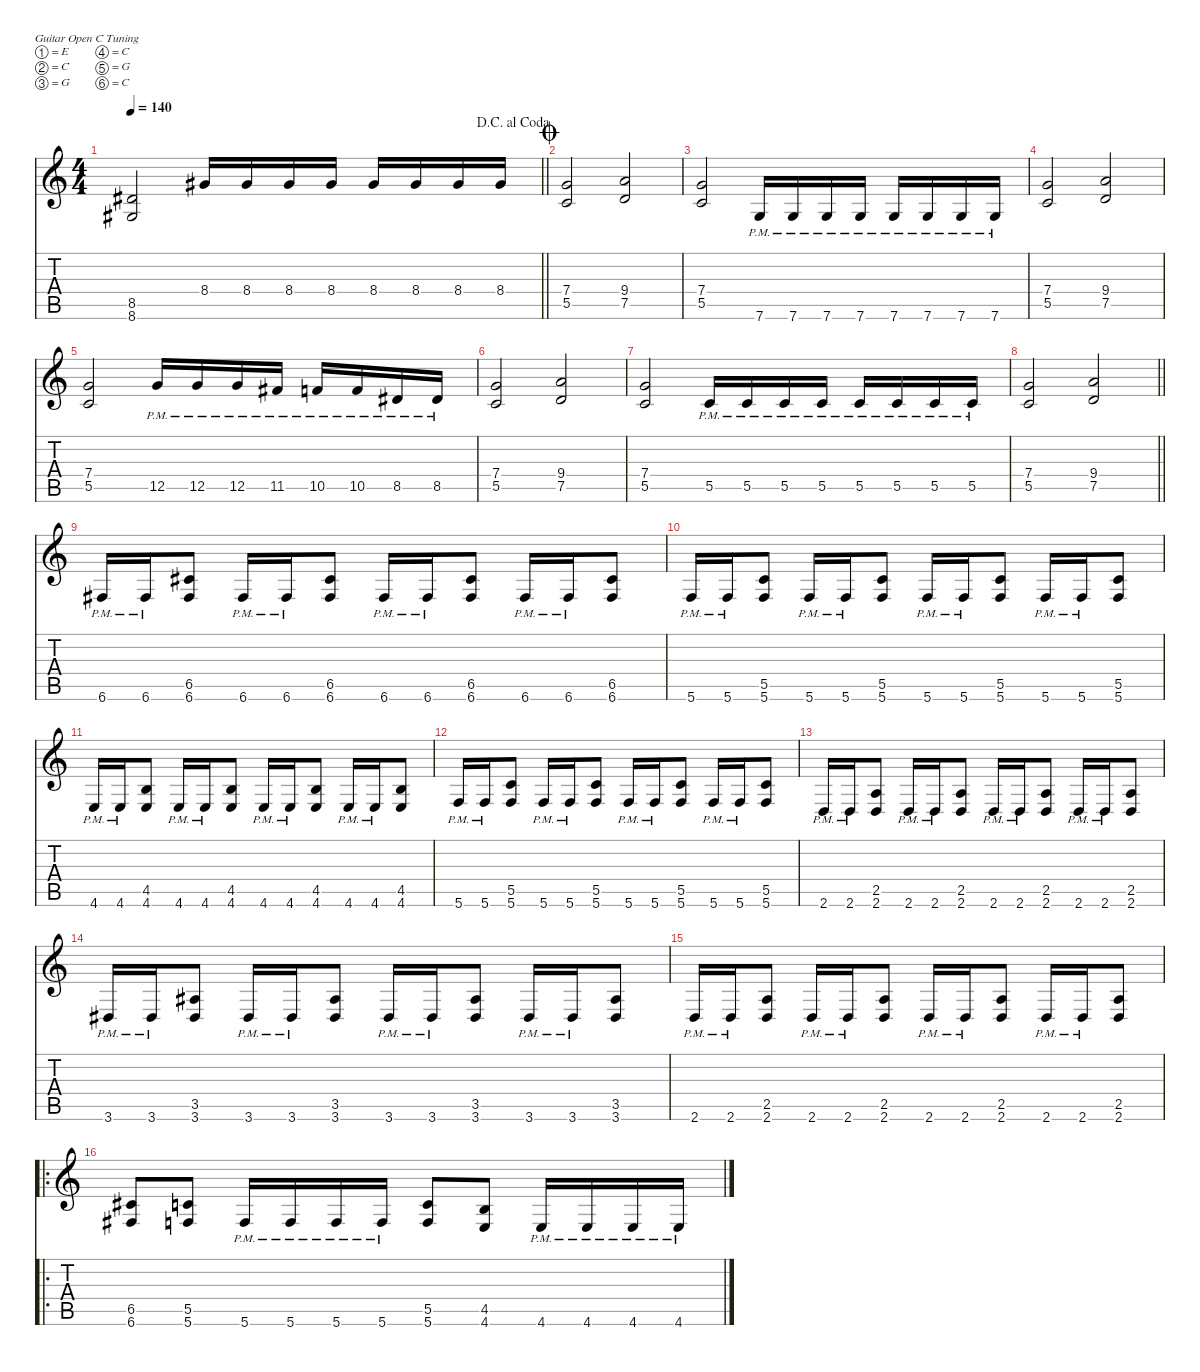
\defaultSystemsLayout 4
\hideDynamics
\bracketExtendMode nobrackets
\singleTrackTrackNamePolicy hidden
\multiTrackTrackNamePolicy hidden
\firstSystemTrackNameMode fullname
\firstSystemTrackNameOrientation horizontal
\otherSystemsTrackNameOrientation horizontal
\track ("Guitar 1" "dist.guit.") {mute instrument distortionguitar}
\staff {score tabs}
\tuning (E4 C4 G3 C3 G2 C2)
\ts (4 4)
\jump dacapoalcoda
\tempo 140
\clef g2
\barLineRight lightlight
\ks c
(8.5{acc #} 8.6{acc #}).2{dy f beam Up} 8.4{acc #}.16{beam Up} 8.4{acc #}.16{beam Up} 8.4{acc #}.16{beam Up} 8.4{acc #}.16{beam Up} 8.4{acc #}.16{beam Up} 8.4{acc #}.16{beam Up} 8.4{acc #}.16{beam Up} 8.4{acc #}.16{beam Up} |
\jump coda
(7.4 5.5).2{beam Up} (9.4 7.5).2{beam Up} |
(7.4 5.5).2{beam Up} 7.6{pm}.16{beam Up} 7.6{pm}.16{beam Up} 7.6{pm}.16{beam Up} 7.6{pm}.16{beam Up} 7.6{pm}.16{beam Up} 7.6{pm}.16{beam Up} 7.6{pm}.16{beam Up} 7.6{pm}.16{beam Up} |
(7.4 5.5).2{beam Up} (9.4 7.5).2{beam Up} |
(7.4 5.5).2{beam Up} 12.5{pm}.16{beam Up} 12.5{pm}.16{beam Up} 12.5{pm}.16{beam Up} 11.5{pm acc #}.16{beam Up} 10.5{pm}.16{beam Up} 10.5{pm}.16{beam Up} 8.5{pm acc #}.16{beam Up} 8.5{pm acc #}.16{beam Up} |
(7.4 5.5).2{beam Up} (9.4 7.5).2{beam Up} |
(7.4 5.5).2{beam Up} 5.5{pm}.16{beam Up} 5.5{pm}.16{beam Up} 5.5{pm}.16{beam Up} 5.5{pm}.16{beam Up} 5.5{pm}.16{beam Up} 5.5{pm}.16{beam Up} 5.5{pm}.16{beam Up} 5.5{pm}.16{beam Up} |
\barLineRight lightlight
(7.4 5.5).2{beam Up} (9.4 7.5).2{beam Up} |
6.6{pm acc #}.16{beam Up} 6.6{pm acc #}.16{beam Up} (6.5{acc #} 6.6{acc #}).8{beam Up} 6.6{pm acc #}.16{beam Up} 6.6{pm acc #}.16{beam Up} (6.5{acc #} 6.6{acc #}).8{beam Up} 6.6{pm acc #}.16{beam Up} 6.6{pm acc #}.16{beam Up} (6.5{acc #} 6.6{acc #}).8{beam Up} 6.6{pm acc #}.16{beam Up} 6.6{pm acc #}.16{beam Up} (6.5{acc #} 6.6{acc #}).8{beam Up} |
5.6{pm}.16{beam Up} 5.6{pm}.16{beam Up} (5.5 5.6).8{beam Up} 5.6{pm}.16{beam Up} 5.6{pm}.16{beam Up} (5.5 5.6).8{beam Up} 5.6{pm}.16{beam Up} 5.6{pm}.16{beam Up} (5.5 5.6).8{beam Up} 5.6{pm}.16{beam Up} 5.6{pm}.16{beam Up} (5.5 5.6).8{beam Up} |
4.6{pm}.16{beam Up} 4.6{pm}.16{beam Up} (4.5 4.6).8{beam Up} 4.6{pm}.16{beam Up} 4.6{pm}.16{beam Up} (4.5 4.6).8{beam Up} 4.6{pm}.16{beam Up} 4.6{pm}.16{beam Up} (4.5 4.6).8{beam Up} 4.6{pm}.16{beam Up} 4.6{pm}.16{beam Up} (4.5 4.6).8{beam Up} |
5.6{pm}.16{beam Up} 5.6{pm}.16{beam Up} (5.5 5.6).8{beam Up} 5.6{pm}.16{beam Up} 5.6{pm}.16{beam Up} (5.5 5.6).8{beam Up} 5.6{pm}.16{beam Up} 5.6{pm}.16{beam Up} (5.5 5.6).8{beam Up} 5.6{pm}.16{beam Up} 5.6{pm}.16{beam Up} (5.5 5.6).8{beam Up} |
2.6{pm}.16{beam Up} 2.6{pm}.16{beam Up} (2.5 2.6).8{beam Up} 2.6{pm}.16{beam Up} 2.6{pm}.16{beam Up} (2.5 2.6).8{beam Up} 2.6{pm}.16{beam Up} 2.6{pm}.16{beam Up} (2.5 2.6).8{beam Up} 2.6{pm}.16{beam Up} 2.6{pm}.16{beam Up} (2.5 2.6).8{beam Up} |
3.6{pm acc #}.16{beam Up} 3.6{pm acc #}.16{beam Up} (3.5{acc #} 3.6{acc #}).8{beam Up} 3.6{pm acc #}.16{beam Up} 3.6{pm acc #}.16{beam Up} (3.5{acc #} 3.6{acc #}).8{beam Up} 3.6{pm acc #}.16{beam Up} 3.6{pm acc #}.16{beam Up} (3.5{acc #} 3.6{acc #}).8{beam Up} 3.6{pm acc #}.16{beam Up} 3.6{pm acc #}.16{beam Up} (3.5{acc #} 3.6{acc #}).8{beam Up} |
2.6{pm}.16{beam Up} 2.6{pm}.16{beam Up} (2.5 2.6).8{beam Up} 2.6{pm}.16{beam Up} 2.6{pm}.16{beam Up} (2.5 2.6).8{beam Up} 2.6{pm}.16{beam Up} 2.6{pm}.16{beam Up} (2.5 2.6).8{beam Up} 2.6{pm}.16{beam Up} 2.6{pm}.16{beam Up} (2.5 2.6).8{beam Up} |
\ro
(6.5{acc #} 6.6{acc #}).8{beam Up} (5.5 5.6).8{beam Up} 5.6{pm}.16{beam Up} 5.6{pm}.16{beam Up} 5.6{pm}.16{beam Up} 5.6{pm}.16{beam Up} (5.5 5.6).8{beam Up} (4.5 4.6).8{beam Up} 4.6{pm}.16{beam Up} 4.6{pm}.16{beam Up} 4.6{pm}.16{beam Up} 4.6{pm}.16{beam Up}
